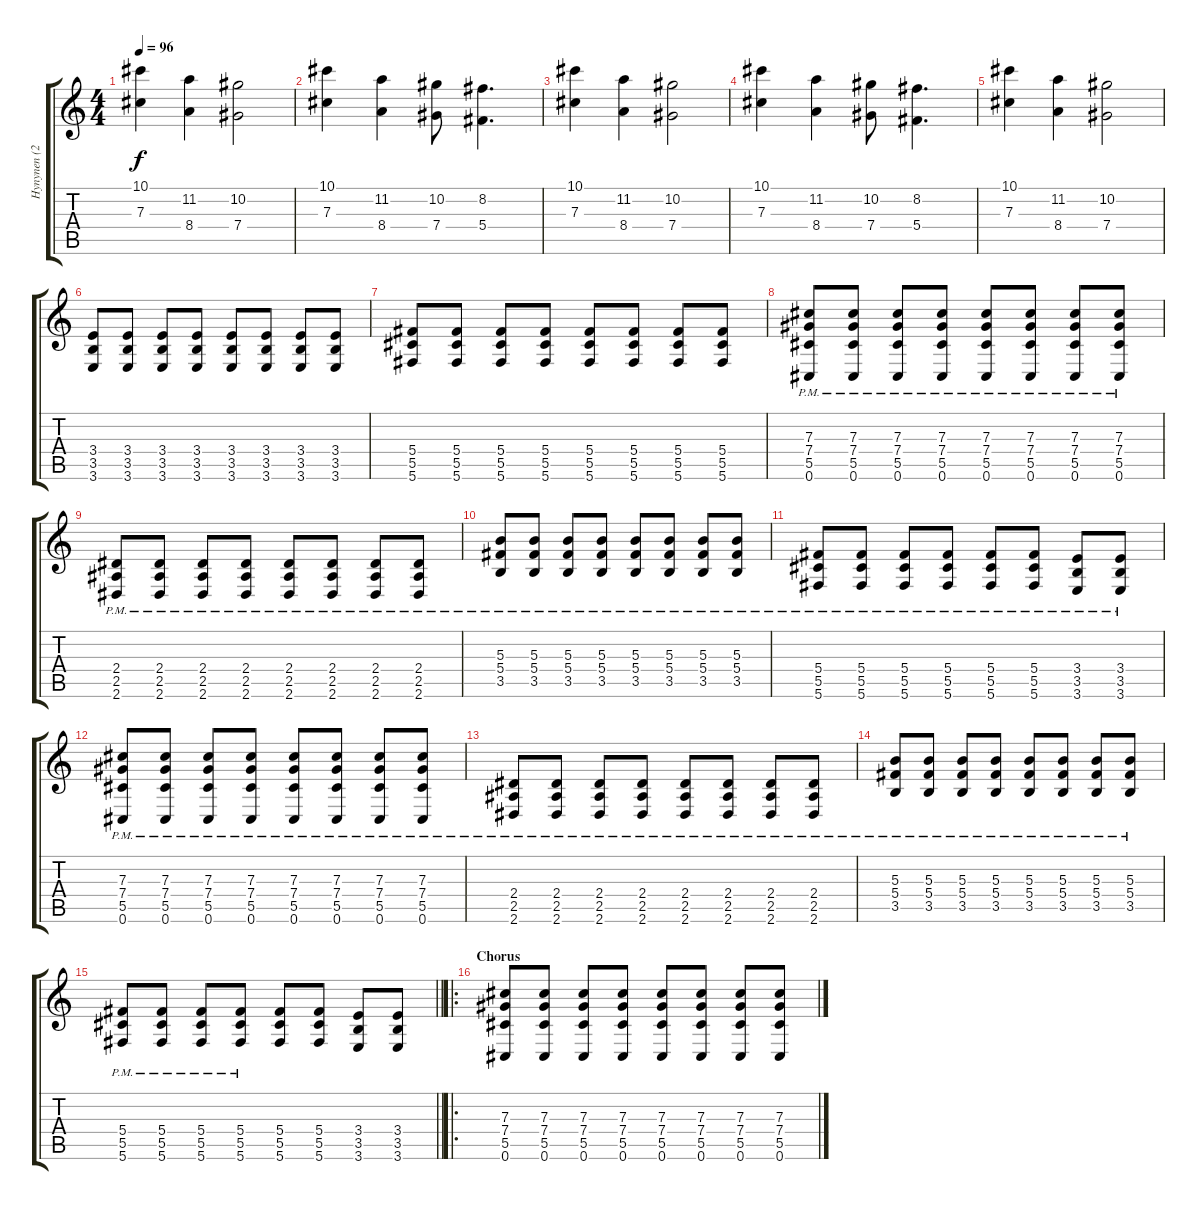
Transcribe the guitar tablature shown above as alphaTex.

\track ("Hynynen (2.Gtr)" "Hynynen (2") {instrument overdrivenguitar}
\staff {score tabs}
\tuning (Eb4 Bb3 Gb3 Db3 Ab2 Db2) {hide}
\ts (4 4)
\tempo 96
\clef g2
\ks c
(10.1 7.3).4{dy f} (11.2 8.4).4 (10.2 7.4).2 |
(10.1 7.3).4 (11.2 8.4).4 (10.2 7.4).8 (8.2 5.4).4{d} |
(10.1 7.3).4 (11.2 8.4).4 (10.2 7.4).2 |
(10.1 7.3).4 (11.2 8.4).4 (10.2 7.4).8 (8.2 5.4).4{d} |
(10.1 7.3).4 (11.2 8.4).4 (10.2 7.4).2 |
(3.4 3.5 3.6).8 (3.4 3.5 3.6).8 (3.4 3.5 3.6).8 (3.4 3.5 3.6).8 (3.4 3.5 3.6).8 (3.4 3.5 3.6).8 (3.4 3.5 3.6).8 (3.4 3.5 3.6).8 |
(5.4 5.5 5.6).8 (5.4 5.5 5.6).8 (5.4 5.5 5.6).8 (5.4 5.5 5.6).8 (5.4 5.5 5.6).8 (5.4 5.5 5.6).8 (5.4 5.5 5.6).8 (5.4 5.5 5.6).8 |
(7.3{pm} 7.4{pm} 5.5{pm} 0.6{pm}).8 (7.3{pm} 7.4{pm} 5.5{pm} 0.6{pm}).8 (7.3{pm} 7.4{pm} 5.5{pm} 0.6{pm}).8 (7.3{pm} 7.4{pm} 5.5{pm} 0.6{pm}).8 (7.3{pm} 7.4{pm} 5.5{pm} 0.6{pm}).8 (7.3{pm} 7.4{pm} 5.5{pm} 0.6{pm}).8 (7.3{pm} 7.4{pm} 5.5{pm} 0.6{pm}).8 (7.3{pm} 7.4{pm} 5.5{pm} 0.6{pm}).8 |
(2.4{pm} 2.5{pm} 2.6{pm}).8 (2.4{pm} 2.5{pm} 2.6{pm}).8 (2.4{pm} 2.5{pm} 2.6{pm}).8 (2.4{pm} 2.5{pm} 2.6{pm}).8 (2.4{pm} 2.5{pm} 2.6{pm}).8 (2.4{pm} 2.5{pm} 2.6{pm}).8 (2.4{pm} 2.5{pm} 2.6{pm}).8 (2.4{pm} 2.5{pm} 2.6{pm}).8 |
(5.3{pm} 5.4{pm} 3.5{pm}).8 (5.3{pm} 5.4{pm} 3.5{pm}).8 (5.3{pm} 5.4{pm} 3.5{pm}).8 (5.3{pm} 5.4{pm} 3.5{pm}).8 (5.3{pm} 5.4{pm} 3.5{pm}).8 (5.3{pm} 5.4{pm} 3.5{pm}).8 (5.3{pm} 5.4{pm} 3.5{pm}).8 (5.3{pm} 5.4{pm} 3.5{pm}).8 |
(5.4{pm} 5.5{pm} 5.6{pm}).8 (5.4{pm} 5.5{pm} 5.6{pm}).8 (5.4{pm} 5.5{pm} 5.6{pm}).8 (5.4{pm} 5.5{pm} 5.6{pm}).8 (5.4{pm} 5.5{pm} 5.6{pm}).8 (5.4{pm} 5.5{pm} 5.6{pm}).8 (3.4{pm} 3.5{pm} 3.6{pm}).8 (3.4{pm} 3.5{pm} 3.6{pm}).8 |
(7.3{pm} 7.4{pm} 5.5{pm} 0.6{pm}).8 (7.3{pm} 7.4{pm} 5.5{pm} 0.6{pm}).8 (7.3{pm} 7.4{pm} 5.5{pm} 0.6{pm}).8 (7.3{pm} 7.4{pm} 5.5{pm} 0.6{pm}).8 (7.3{pm} 7.4{pm} 5.5{pm} 0.6{pm}).8 (7.3{pm} 7.4{pm} 5.5{pm} 0.6{pm}).8 (7.3{pm} 7.4{pm} 5.5{pm} 0.6{pm}).8 (7.3{pm} 7.4{pm} 5.5{pm} 0.6{pm}).8 |
(2.4{pm} 2.5{pm} 2.6{pm}).8 (2.4{pm} 2.5{pm} 2.6{pm}).8 (2.4{pm} 2.5{pm} 2.6{pm}).8 (2.4{pm} 2.5{pm} 2.6{pm}).8 (2.4{pm} 2.5{pm} 2.6{pm}).8 (2.4{pm} 2.5{pm} 2.6{pm}).8 (2.4{pm} 2.5{pm} 2.6{pm}).8 (2.4{pm} 2.5{pm} 2.6{pm}).8 |
(5.3{pm} 5.4{pm} 3.5{pm}).8 (5.3{pm} 5.4{pm} 3.5{pm}).8 (5.3{pm} 5.4{pm} 3.5{pm}).8 (5.3{pm} 5.4{pm} 3.5{pm}).8 (5.3{pm} 5.4{pm} 3.5{pm}).8 (5.3{pm} 5.4{pm} 3.5{pm}).8 (5.3{pm} 5.4{pm} 3.5{pm}).8 (5.3{pm} 5.4{pm} 3.5{pm}).8 |
\barLineRight lightlight
(5.4{pm} 5.5{pm} 5.6{pm}).8 (5.4{pm} 5.5{pm} 5.6{pm}).8 (5.4{pm} 5.5{pm} 5.6{pm}).8 (5.4{pm} 5.5{pm} 5.6{pm}).8 (5.4 5.5 5.6).8 (5.4 5.5 5.6).8 (3.4 3.5 3.6).8 (3.4 3.5 3.6).8 |
\ro
\section ("" "Chorus")
(7.3 7.4 5.5 0.6).8 (7.3 7.4 5.5 0.6).8 (7.3 7.4 5.5 0.6).8 (7.3 7.4 5.5 0.6).8 (7.3 7.4 5.5 0.6).8 (7.3 7.4 5.5 0.6).8 (7.3 7.4 5.5 0.6).8 (7.3 7.4 5.5 0.6).8
